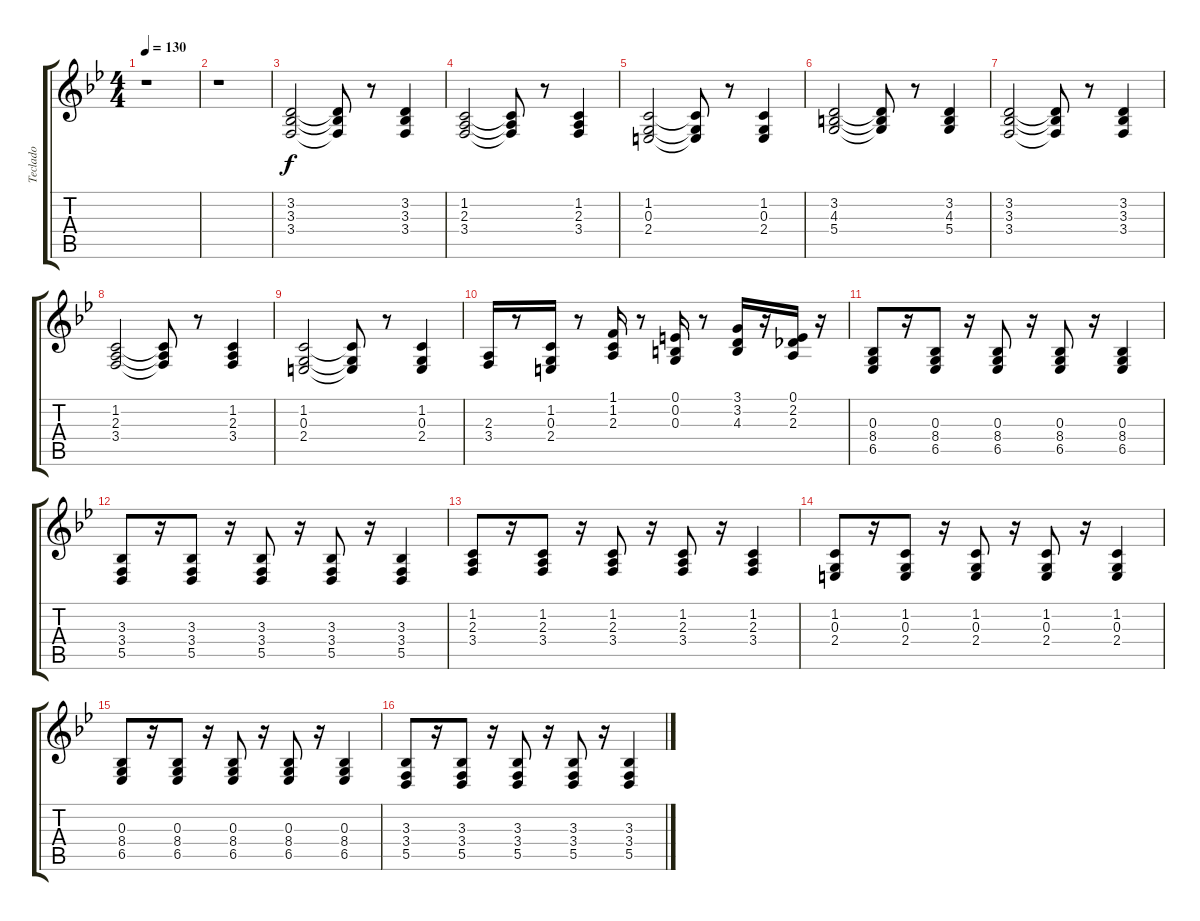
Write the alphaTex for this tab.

\track ("Teclado" "Teclado") {instrument electricpiano1}
\staff {score tabs}
\tuning (E4 B3 G3 D3 A2 E2) {hide}
\ts (4 4)
\tempo 130
\clef g2
\ks gminor
r.1{dy f} |
r.1 |
(3.2 3.3 3.4).2 (3.2{t} 3.3{t} 3.4{t}).8 r.8 (3.2 3.3 3.4).4 |
(1.2 2.3 3.4).2 (1.2{t} 2.3{t} 3.4{t}).8 r.8 (1.2 2.3 3.4).4 |
(1.2 0.3 2.4).2 (1.2{t} 0.3{t} 2.4{t}).8 r.8 (1.2 0.3 2.4).4 |
(3.2 4.3 5.4).2 (3.2{t} 4.3{t} 5.4{t}).8 r.8 (3.2 4.3 5.4).4 |
(3.2 3.3 3.4).2 (3.2{t} 3.3{t} 3.4{t}).8 r.8 (3.2 3.3 3.4).4 |
(1.2 2.3 3.4).2 (1.2{t} 2.3{t} 3.4{t}).8 r.8 (1.2 2.3 3.4).4 |
(1.2 0.3 2.4).2 (1.2{t} 0.3{t} 2.4{t}).8 r.8 (1.2 0.3 2.4).4 |
(2.3 3.4).16 r.8 (1.2 0.3 2.4).16 r.8 (1.1 1.2 2.3).16 r.8 (0.1 0.2 0.3).16 r.8 (3.1 3.2 4.3).16 r.16 (0.1 2.2 2.3).16 r.16 |
(0.3 8.4 6.5).8 r.16 (0.3 8.4 6.5).8 r.16 (0.3 8.4 6.5).8 r.16 (0.3 8.4 6.5).8 r.16 (0.3 8.4 6.5).4 |
(3.3 3.4 5.5).8 r.16 (3.3 3.4 5.5).8 r.16 (3.3 3.4 5.5).8 r.16 (3.3 3.4 5.5).8 r.16 (3.3 3.4 5.5).4 |
(1.2 2.3 3.4).8 r.16 (1.2 2.3 3.4).8 r.16 (1.2 2.3 3.4).8 r.16 (1.2 2.3 3.4).8 r.16 (1.2 2.3 3.4).4 |
(1.2 0.3 2.4).8 r.16 (1.2 0.3 2.4).8 r.16 (1.2 0.3 2.4).8 r.16 (1.2 0.3 2.4).8 r.16 (1.2 0.3 2.4).4 |
(0.3 8.4 6.5).8 r.16 (0.3 8.4 6.5).8 r.16 (0.3 8.4 6.5).8 r.16 (0.3 8.4 6.5).8 r.16 (0.3 8.4 6.5).4 |
(3.3 3.4 5.5).8 r.16 (3.3 3.4 5.5).8 r.16 (3.3 3.4 5.5).8 r.16 (3.3 3.4 5.5).8 r.16 (3.3 3.4 5.5).4
